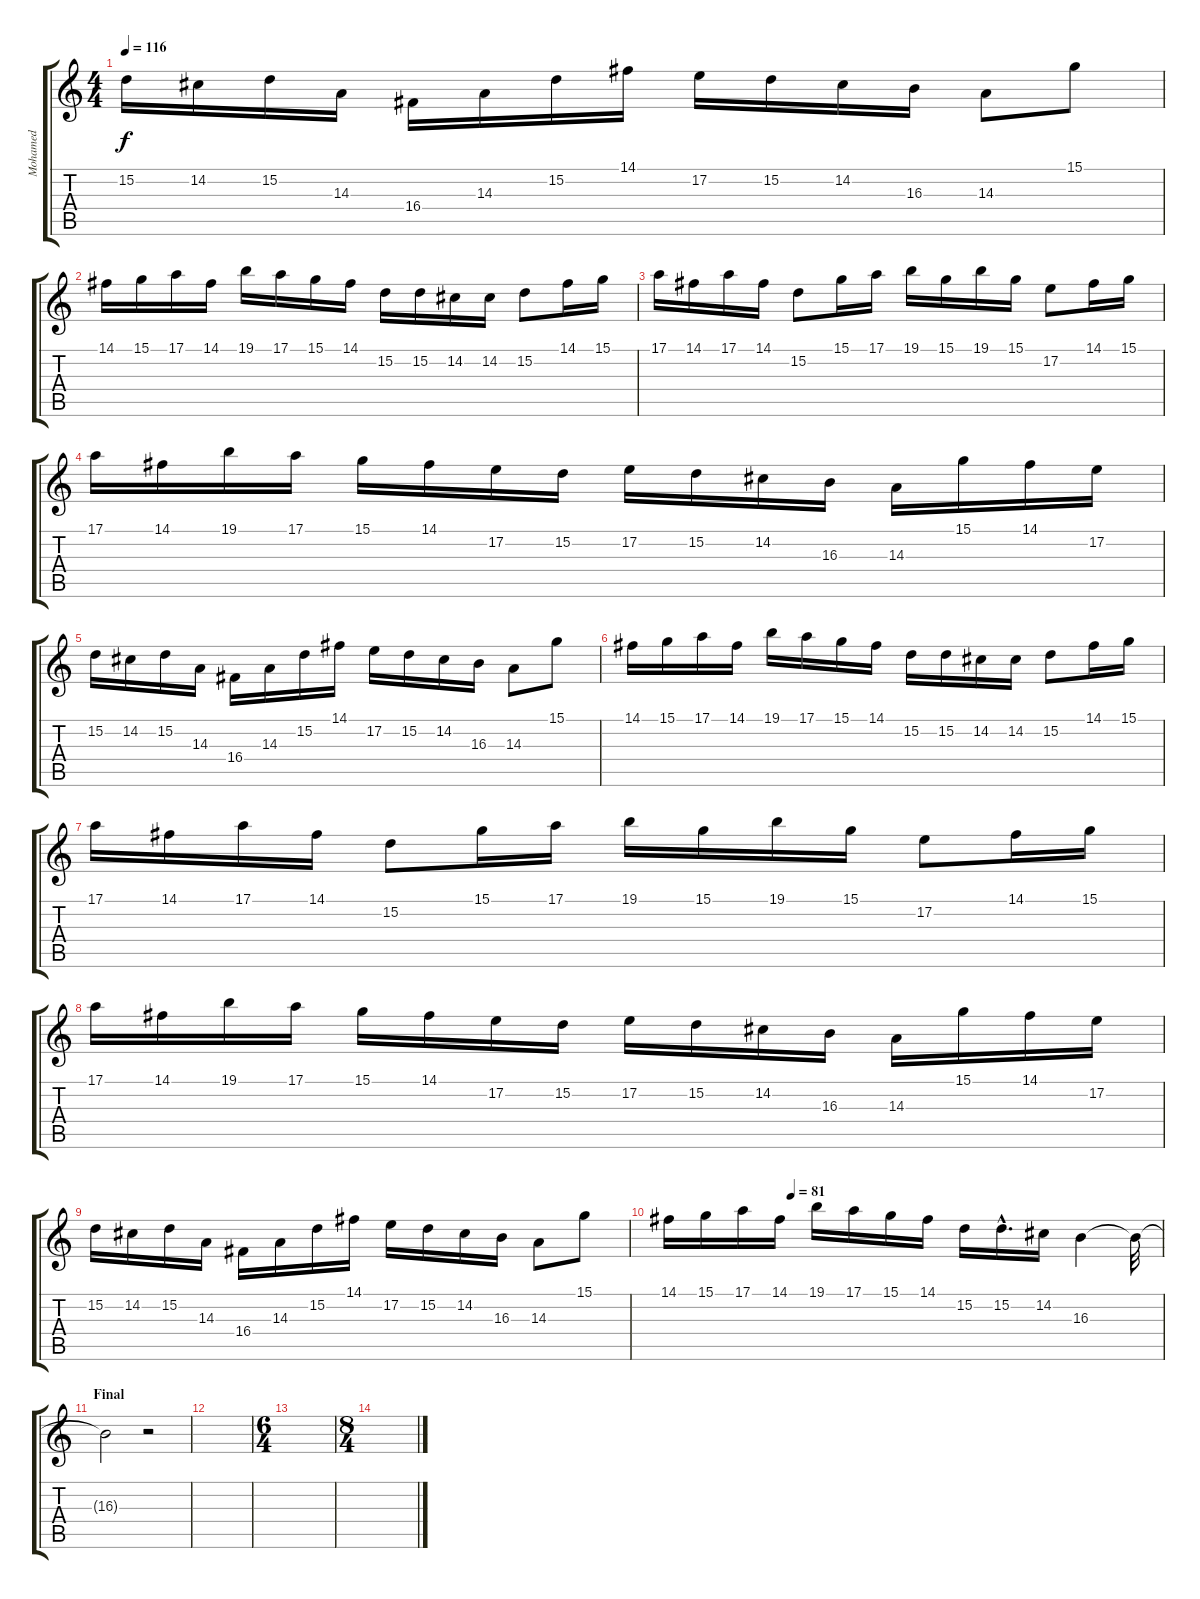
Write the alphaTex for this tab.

\track ("Mohamed" "Mohamed") {instrument violin}
\staff {score tabs}
\tuning (E4 B3 G3 D3 A2 E2) {hide}
\ts (4 4)
\tempo 116
\clef g2
\ks c
15.2.16{dy f} 14.2.16 15.2.16 14.3.16 16.4.16 14.3.16 15.2.16 14.1.16 17.2.16 15.2.16 14.2.16 16.3.16 14.3.8 15.1.8 |
14.1.16 15.1.16 17.1.16 14.1.16 19.1.16 17.1.16 15.1.16 14.1.16 15.2.16 15.2.16 14.2.16 14.2.16 15.2.8 14.1.16 15.1.16 |
17.1.16 14.1.16 17.1.16 14.1.16 15.2.8 15.1.16 17.1.16 19.1.16 15.1.16 19.1.16 15.1.16 17.2.8 14.1.16 15.1.16 |
17.1.16 14.1.16 19.1.16 17.1.16 15.1.16 14.1.16 17.2.16 15.2.16 17.2.16 15.2.16 14.2.16 16.3.16 14.3.16 15.1.16 14.1.16 17.2.16 |
15.2.16 14.2.16 15.2.16 14.3.16 16.4.16 14.3.16 15.2.16 14.1.16 17.2.16 15.2.16 14.2.16 16.3.16 14.3.8 15.1.8 |
14.1.16 15.1.16 17.1.16 14.1.16 19.1.16 17.1.16 15.1.16 14.1.16 15.2.16 15.2.16 14.2.16 14.2.16 15.2.8 14.1.16 15.1.16 |
17.1.16 14.1.16 17.1.16 14.1.16 15.2.8 15.1.16 17.1.16 19.1.16 15.1.16 19.1.16 15.1.16 17.2.8 14.1.16 15.1.16 |
17.1.16 14.1.16 19.1.16 17.1.16 15.1.16 14.1.16 17.2.16 15.2.16 17.2.16 15.2.16 14.2.16 16.3.16 14.3.16 15.1.16 14.1.16 17.2.16 |
15.2.16 14.2.16 15.2.16 14.3.16 16.4.16 14.3.16 15.2.16 14.1.16 17.2.16 15.2.16 14.2.16 16.3.16 14.3.8 15.1.8 |
\tempo (81 0.25)
14.1.16 15.1.16 17.1.16 14.1.16 19.1.16 17.1.16 15.1.16 14.1.16 15.2.16 15.2{hac}.16{d} 14.2.16 16.3.4{volume 4} 16.3{t}.32 |
\section ("" "Final")
16.3{t}.2 r.2 |
|
\ts (6 4)
|
\ts (8 4)
